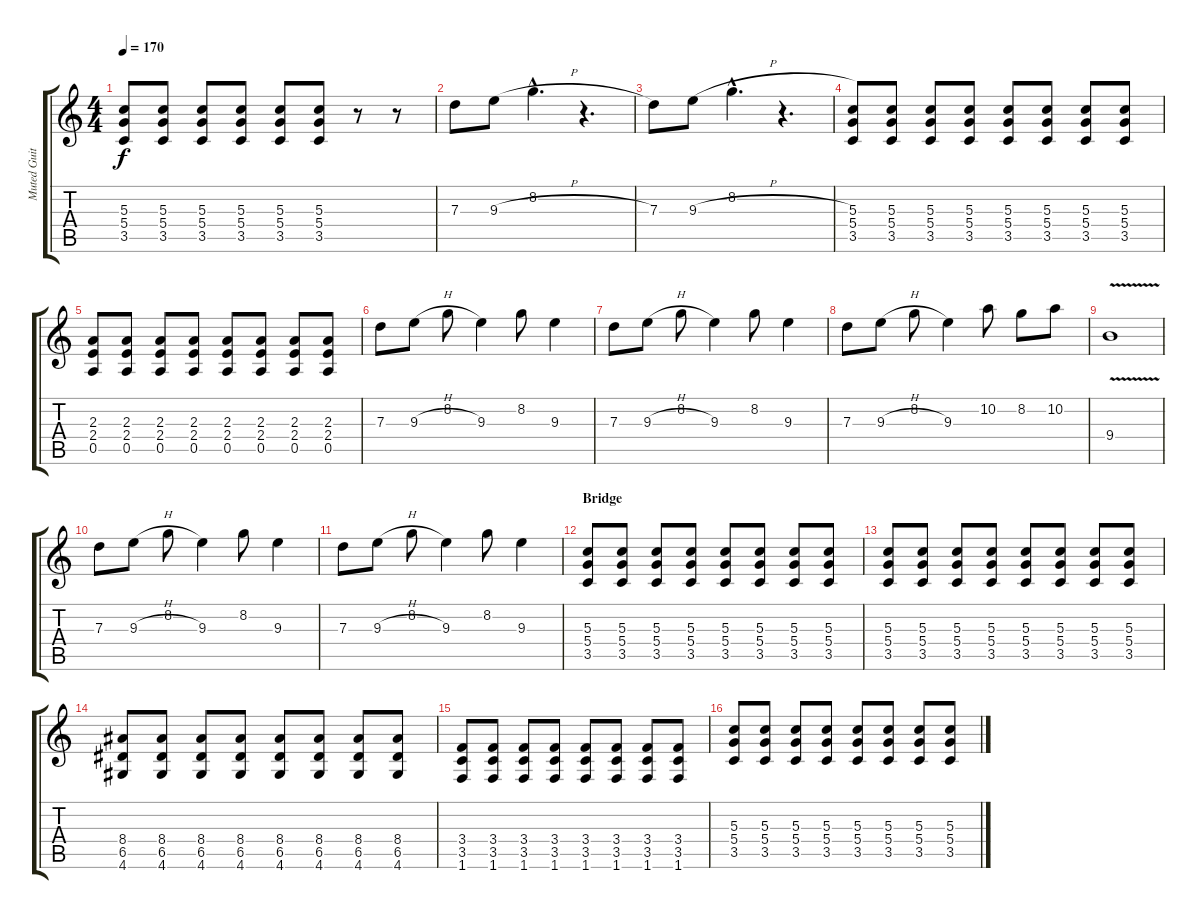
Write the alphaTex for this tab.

\track ("Muted Guitar" "Muted Guit") {instrument electricguitarmuted}
\staff {score tabs}
\tuning (E4 B3 G3 D3 A2 E2) {hide}
\ts (4 4)
\tempo 170
\clef g2
\ks c
(5.3 5.4 3.5).8{dy f} (5.3 5.4 3.5).8 (5.3 5.4 3.5).8 (5.3 5.4 3.5).8 (5.3 5.4 3.5).8 (5.3 5.4 3.5).8 r.8 r.8 |
7.3.8 9.3{h}.8 8.2{hac}.4{d} r.4{d} |
7.3.8 9.3{h}.8 8.2{hac}.4{d} r.4{d} |
(5.3 5.4 3.5).8 (5.3 5.4 3.5).8 (5.3 5.4 3.5).8 (5.3 5.4 3.5).8 (5.3 5.4 3.5).8 (5.3 5.4 3.5).8 (5.3 5.4 3.5).8 (5.3 5.4 3.5).8 |
(2.3 2.4 0.5).8 (2.3 2.4 0.5).8 (2.3 2.4 0.5).8 (2.3 2.4 0.5).8 (2.3 2.4 0.5).8 (2.3 2.4 0.5).8 (2.3 2.4 0.5).8 (2.3 2.4 0.5).8 |
7.3.8 9.3{h}.8 8.2.8 9.3.4 8.2.8 9.3.4 |
7.3.8 9.3{h}.8 8.2.8 9.3.4 8.2.8 9.3.4 |
7.3.8 9.3{h}.8 8.2.8 9.3.4 10.2.8 8.2.8 10.2.8 |
9.4{v}.1 |
7.3.8 9.3{h}.8 8.2.8 9.3.4 8.2.8 9.3.4 |
7.3.8 9.3{h}.8 8.2.8 9.3.4 8.2.8 9.3.4 |
\section ("" "Bridge")
(5.3 5.4 3.5).8{instrument electricguitarmuted} (5.3 5.4 3.5).8 (5.3 5.4 3.5).8 (5.3 5.4 3.5).8 (5.3 5.4 3.5).8 (5.3 5.4 3.5).8 (5.3 5.4 3.5).8 (5.3 5.4 3.5).8 |
(5.3 5.4 3.5).8{instrument electricguitarmuted} (5.3 5.4 3.5).8 (5.3 5.4 3.5).8 (5.3 5.4 3.5).8 (5.3 5.4 3.5).8 (5.3 5.4 3.5).8 (5.3 5.4 3.5).8 (5.3 5.4 3.5).8 |
(8.4 6.5 4.6).8 (8.4 6.5 4.6).8 (8.4 6.5 4.6).8 (8.4 6.5 4.6).8 (8.4 6.5 4.6).8 (8.4 6.5 4.6).8 (8.4 6.5 4.6).8 (8.4 6.5 4.6).8 |
(3.4 3.5 1.6).8 (3.4 3.5 1.6).8 (3.4 3.5 1.6).8 (3.4 3.5 1.6).8 (3.4 3.5 1.6).8 (3.4 3.5 1.6).8 (3.4 3.5 1.6).8 (3.4 3.5 1.6).8 |
(5.3 5.4 3.5).8 (5.3 5.4 3.5).8 (5.3 5.4 3.5).8 (5.3 5.4 3.5).8 (5.3 5.4 3.5).8 (5.3 5.4 3.5).8 (5.3 5.4 3.5).8 (5.3 5.4 3.5).8
